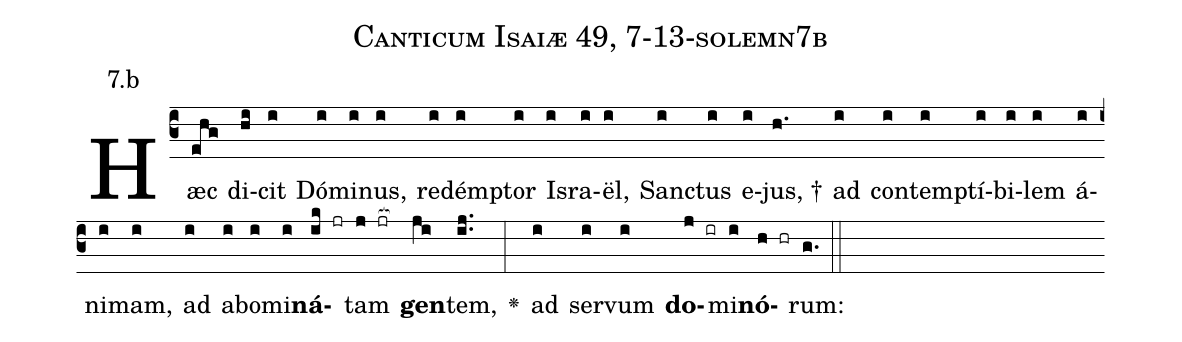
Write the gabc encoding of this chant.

name: Canticum Isaiæ 49, 7-13-solemn7b;
annotation: 7.b;
%%
(c3)Hæc(ehg) di(hi)cit(i) Dó(i)mi(i)nus,(i) re(i)dém(i)ptor(i) Is(i)ra(i)ël,(i) San(i)ctus(i) e(i)jus, †(h.) ad(i) con(i)tem(i)ptí(i)bi(i)lem(i) á(i)ni(i)mam,(i) ad(i) a(i)bo(i)mi(i)<b>ná</b>(ik jr)tam(j jr[ocb:1{]) <b>gen</b>(ji[ocb:0}])tem,(ij..) <v>\greheightstar</v>(:) ad(i) ser(i)vum(i) <b>do</b>(j ir)mi(i)<b>nó</b>(h hr)rum:(g.) (::)


%E(i) u(i) o(j) u(i) a(h) e.(g.) (::)
